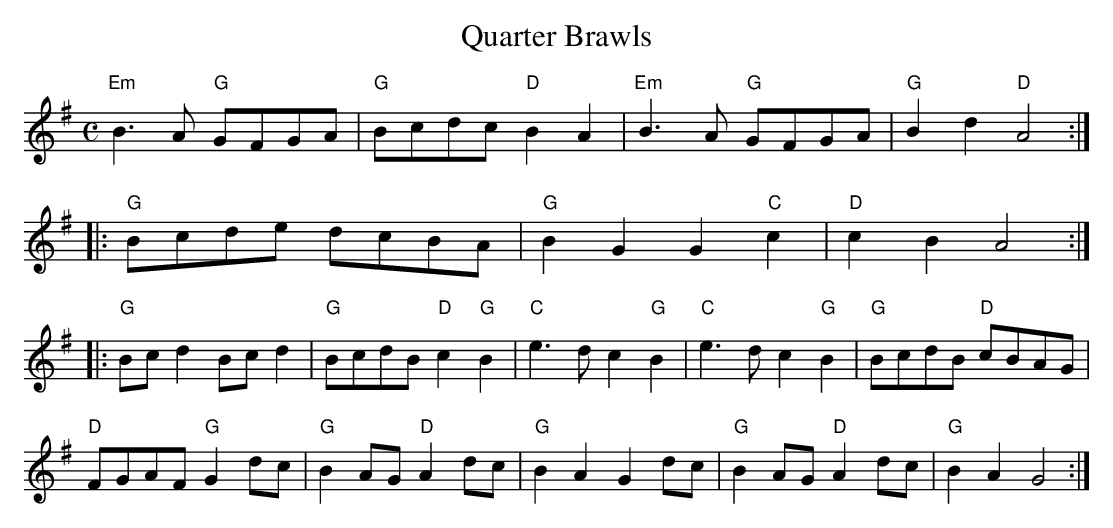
X:1
T: Quarter Brawls
M: C
L: 1/8
K: Gmaj
"Em" B3 A "G" GFGA | "G" Bcdc "D" B2 A2 | "Em" B3 A "G" GFGA | "G" B2 d2 "D" A4 :|
|: "G" Bcde dcBA | "G" B2 G2 G2 "C" c2 | "D" c2 B2 A4 :|
|: "G" Bc d2 Bc d2 | "G" BcdB "D" c2 "G" B2 |\
   "C" e3 d c2 "G" B2 | "C" e3 d c2 "G" B2 | "G" BcdB "D" cBAG |
   "D" FGAF "G" G2 dc | "G" B2 AG "D" A2 dc | "G" B2 A2 G2 dc |\
   "G" B2 AG "D" A2 dc | "G" B2 A2 G4 :|
